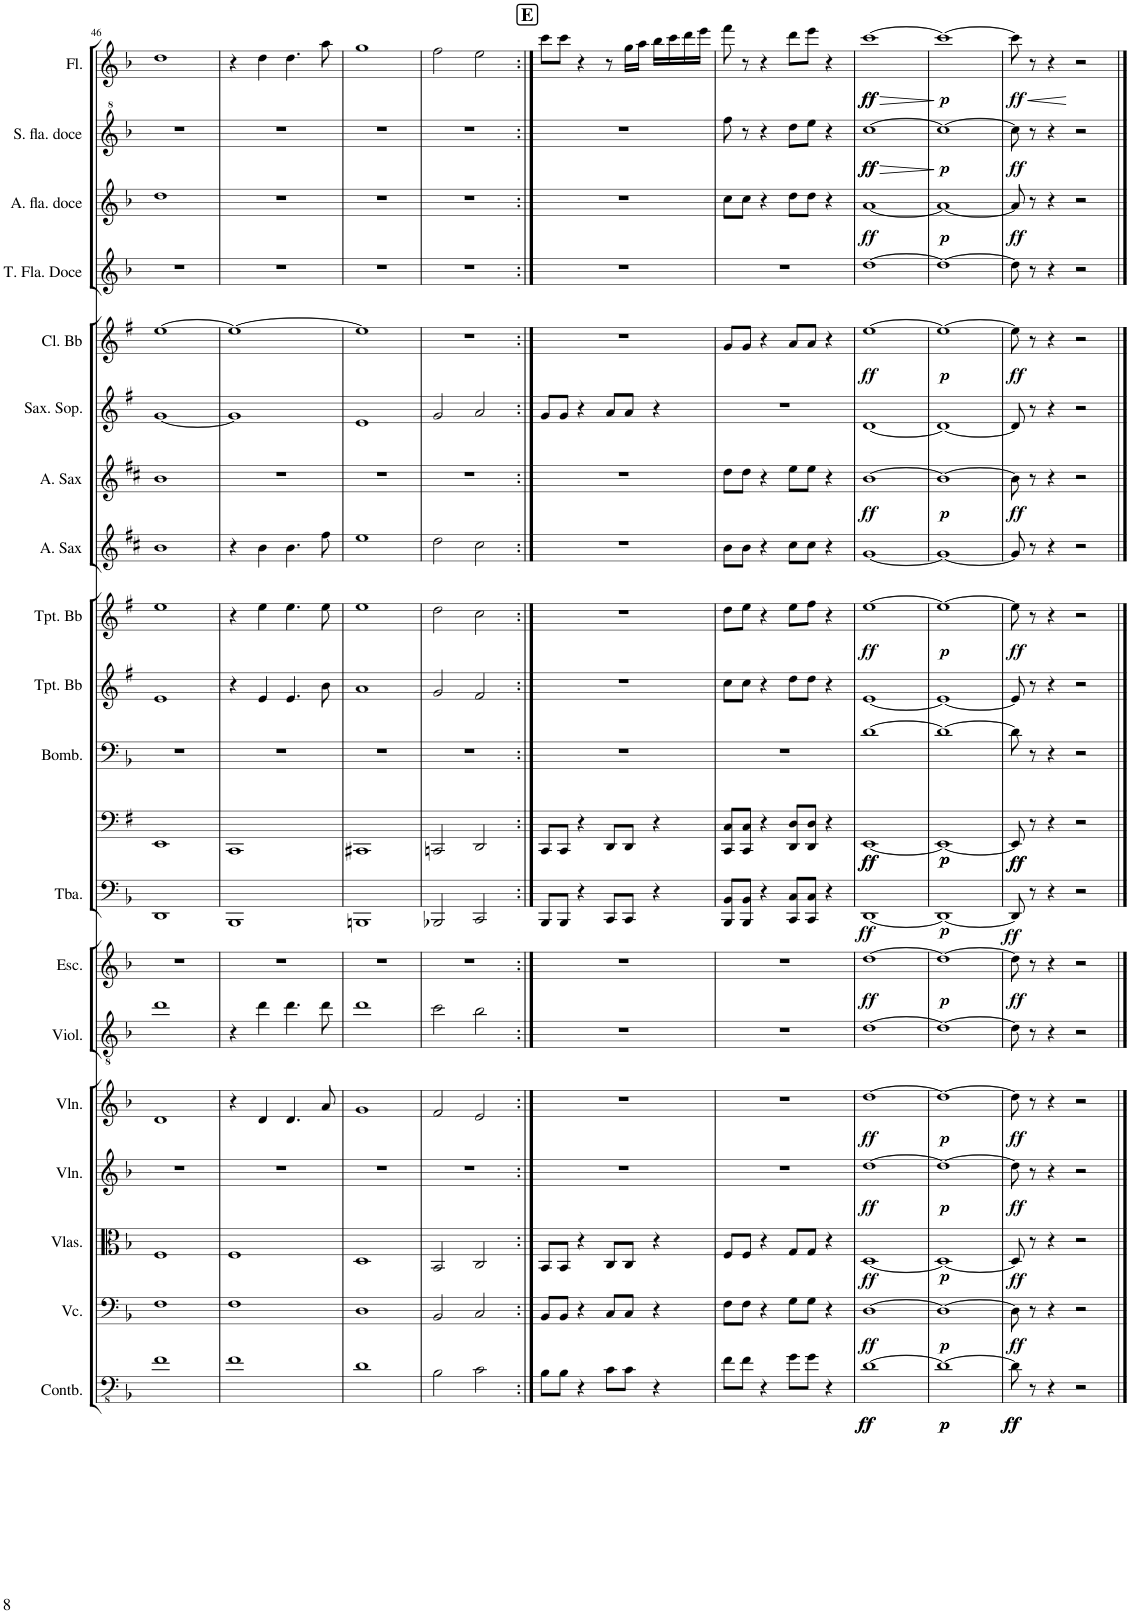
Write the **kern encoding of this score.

**kern	**dynam	**kern	**dynam	**kern	**dynam	**kern	**dynam	**kern	**dynam	**kern	**kern	**dynam	**kern	**dynam	**kern	**dynam	**kern	**kern	**kern	**dynam	**kern	**kern	**dynam	**kern	**kern	**dynam	**kern	**kern	**dynam	**kern	**dynam	**kern	**dynam
*part20	*part20	*part19	*part19	*part18	*part18	*part17	*part17	*part16	*part16	*part15	*part14	*part14	*part13	*part13	*part12	*part12	*part11	*part10	*part9	*part9	*part8	*part7	*part7	*part6	*part5	*part5	*part4	*part3	*part3	*part2	*part2	*part1	*part1
*staff20	*staff20	*staff19	*staff19	*staff18	*staff18	*staff17	*staff17	*staff16	*staff16	*staff15	*staff14	*staff14	*staff13	*staff13	*staff12	*staff12	*staff11	*staff10	*staff9	*staff9	*staff8	*staff7	*staff7	*staff6	*staff5	*staff5	*staff4	*staff3	*staff3	*staff2	*staff2	*staff1	*staff1
*I"Contrabaixo	*	*I"Violoncelo	*	*I"Violas	*	*I"Violino	*	*I"Violino	*	*I"Violão	*I"Escaleta	*	*I"Tuba	*	*I"Tuba em Bb	*	*I"Bombardino	*I"Trompete Bb	*I"Trompete Bb	*	*I"Saxofone Alto	*I"Saxofone Alto	*	*I"Saxofone Soprano	*I"Clarineta Bb	*	*I"Flauta doce Tenor	*I"Flauta doce Contralto	*	*I"Flauta doce Soprano	*	*I"Flauta	*
*I'Contb.	*	*I'Vc.	*	*I'Vlas.	*	*I'Vln.	*	*I'Vln.	*	*I'Viol.	*I'Esc.	*	*I'Tba.	*	*I'Tba	*	*I'Bomb.	*I'Tpt. Bb	*I'Tpt. Bb	*	*	*	*	*I'Sax. Sop.	*I'Cl. Bb	*	*	*	*	*	*	*I'Fl.	*
!!LO:PB:g=z
*clefFv4	*	*clefF4	*	*clefC3	*	*clefG2	*	*clefG2	*	*clefGv2	*clefG2	*	*clefF4	*	*clefF4	*	*clefF4	*clefG2	*clefG2	*	*clefG2	*clefG2	*	*clefG2	*clefG2	*	*clefG2	*clefG2	*	*clefG^2	*	*clefG2	*
*	*	*	*	*	*	*	*	*	*	*	*	*	*	*	*	*	*	*Trd1c2	*Trd1c2	*	*Trd5c9	*Trd5c9	*	*Trd1c2	*Trd1c2	*	*	*	*	*	*	*	*
*k[b-]	*	*k[b-]	*	*k[b-]	*	*k[b-]	*	*k[b-]	*	*k[b-]	*k[b-]	*	*k[b-]	*	*k[f#]	*	*k[b-]	*k[f#]	*k[f#]	*	*k[f#c#]	*k[f#c#]	*	*k[f#]	*k[f#]	*	*k[b-]	*k[b-]	*	*k[b-]	*	*k[b-]	*
*M4/4	*	*M4/4	*	*M4/4	*	*M4/4	*	*M4/4	*	*M4/4	*M4/4	*	*M4/4	*	*M4/4	*	*M4/4	*M4/4	*M4/4	*	*M4/4	*M4/4	*	*M4/4	*M4/4	*	*M4/4	*M4/4	*	*M4/4	*	*M4/4	*
=46	=46	=46	=46	=46	=46	=46	=46	=46	=46	=46	=46	=46	=46	=46	=46	=46	=46	=46	=46	=46	=46	=46	=46	=46	=46	=46	=46	=46	=46	=46	=46	=46	=46
1F	.	1F	.	1F	.	1r	.	1d	.	1dd	1r	.	1DD	.	1EE	.	1r	1e	1ee	.	1b	1b	.	[1g	[1ee	.	1r	1dd	.	1r	.	1dd	.
=47	=47	=47	=47	=47	=47	=47	=47	=47	=47	=47	=47	=47	=47	=47	=47	=47	=47	=47	=47	=47	=47	=47	=47	=47	=47	=47	=47	=47	=47	=47	=47	=47	=47
1F	.	1F	.	1F	.	1r	.	4r	.	4r	1r	.	1BBB-	.	1CC	.	1r	4r	4r	.	4r	1r	.	1g]	1ee_	.	1r	1r	.	1r	.	4r	.
.	.	.	.	.	.	.	.	4d/	.	4dd\	.	.	.	.	.	.	.	4e/	4ee\	.	4b\	.	.	.	.	.	.	.	.	.	.	4dd\	.
.	.	.	.	.	.	.	.	4.d/	.	4.dd\	.	.	.	.	.	.	.	4.e/	4.ee\	.	4.b\	.	.	.	.	.	.	.	.	.	.	4.dd\	.
.	.	.	.	.	.	.	.	8a/	.	8dd\	.	.	.	.	.	.	.	8b\	8ee\	.	8ff#\	.	.	.	.	.	.	.	.	.	.	8aa\	.
=48	=48	=48	=48	=48	=48	=48	=48	=48	=48	=48	=48	=48	=48	=48	=48	=48	=48	=48	=48	=48	=48	=48	=48	=48	=48	=48	=48	=48	=48	=48	=48	=48	=48
1D	.	1D	.	1D	.	1r	.	1g	.	1dd	1r	.	1BBBn	.	1CC#X	.	1r	1a	1ee	.	1ee	1r	.	1e	1ee]	.	1r	1r	.	1r	.	1gg	.
=49	=49	=49	=49	=49	=49	=49	=49	=49	=49	=49	=49	=49	=49	=49	=49	=49	=49	=49	=49	=49	=49	=49	=49	=49	=49	=49	=49	=49	=49	=49	=49	=49	=49
2BB-\	.	2BB-/	.	2BB-/	.	1r	.	2f/	.	2cc\	1r	.	2BBB-X/	.	2CCn/	.	1r	2g/	2dd\	.	2dd\	1r	.	2g/	1r	.	1r	1r	.	1r	.	2ff\	.
2C\	.	2C/	.	2C/	.	.	.	2e/	.	2b-\	.	.	2CC/	.	2DD/	.	.	2f#/	2cc\	.	2cc#\	.	.	2a/	.	.	.	.	.	.	.	2ee\	.
!!LO:REH:place=s1:a:B:cj:fs=14:t=E
=50:|!	=50:|!	=50:|!	=50:|!	=50:|!	=50:|!	=50:|!	=50:|!	=50:|!	=50:|!	=50:|!	=50:|!	=50:|!	=50:|!	=50:|!	=50:|!	=50:|!	=50:|!	=50:|!	=50:|!	=50:|!	=50:|!	=50:|!	=50:|!	=50:|!	=50:|!	=50:|!	=50:|!	=50:|!	=50:|!	=50:|!	=50:|!	=50:|!	=50:|!
8BB-\L	.	8BB-/L	.	8BB-/L	.	1r	.	1r	.	1r	1r	.	8BBB-/L	.	8CC/L	.	1r	1r	1r	.	1r	1r	.	8g/L	1r	.	1r	1r	.	1r	.	8ccc\L	.
8BB-\J	.	8BB-/J	.	8BB-/J	.	.	.	.	.	.	.	.	8BBB-/J	.	8CC/J	.	.	.	.	.	.	.	.	8g/J	.	.	.	.	.	.	.	8ccc\J	.
4r	.	4r	.	4r	.	.	.	.	.	.	.	.	4r	.	4r	.	.	.	.	.	.	.	.	4r	.	.	.	.	.	.	.	4r	.
8C\L	.	8C/L	.	8C/L	.	.	.	.	.	.	.	.	8CC/L	.	8DD/L	.	.	.	.	.	.	.	.	8a/L	.	.	.	.	.	.	.	8r	.
8C\J	.	8C/J	.	8C/J	.	.	.	.	.	.	.	.	8CC/J	.	8DD/J	.	.	.	.	.	.	.	.	8a/J	.	.	.	.	.	.	.	16gg\LL	.
.	.	.	.	.	.	.	.	.	.	.	.	.	.	.	.	.	.	.	.	.	.	.	.	.	.	.	.	.	.	.	.	16aa\JJ	.
4r	.	4r	.	4r	.	.	.	.	.	.	.	.	4r	.	4r	.	.	.	.	.	.	.	.	4r	.	.	.	.	.	.	.	16bb-\LL	.
.	.	.	.	.	.	.	.	.	.	.	.	.	.	.	.	.	.	.	.	.	.	.	.	.	.	.	.	.	.	.	.	16ccc\	.
.	.	.	.	.	.	.	.	.	.	.	.	.	.	.	.	.	.	.	.	.	.	.	.	.	.	.	.	.	.	.	.	16ddd\	.
.	.	.	.	.	.	.	.	.	.	.	.	.	.	.	.	.	.	.	.	.	.	.	.	.	.	.	.	.	.	.	.	16eee\JJ	.
=51	=51	=51	=51	=51	=51	=51	=51	=51	=51	=51	=51	=51	=51	=51	=51	=51	=51	=51	=51	=51	=51	=51	=51	=51	=51	=51	=51	=51	=51	=51	=51	=51	=51
8F\L	.	8F\L	.	8F/L	.	1r	.	1r	.	1r	1r	.	8BBB-/ 8BB-/L	.	8CC/ 8C/L	.	1r	8cc\L	8dd\L	.	8b\L	8dd\L	.	1r	8g/L	.	1r	8cc\L	.	8fff\	.	8fff\	.
8F\J	.	8F\J	.	8F/J	.	.	.	.	.	.	.	.	8BBB-/ 8BB-/J	.	8CC/ 8C/J	.	.	8cc\J	8ee\J	.	8b\J	8dd\J	.	.	8g/J	.	.	8cc\J	.	8r	.	8r	.
4r	.	4r	.	4r	.	.	.	.	.	.	.	.	4r	.	4r	.	.	4r	4r	.	4r	4r	.	.	4r	.	.	4r	.	4r	.	4r	.
8G\L	.	8G\L	.	8G/L	.	.	.	.	.	.	.	.	8CC/ 8C/L	.	8DD/ 8D/L	.	.	8dd\L	8ee\L	.	8cc#\L	8ee\L	.	.	8a/L	.	.	8dd\L	.	8ddd\L	.	8ddd\L	.
8G\J	.	8G\J	.	8G/J	.	.	.	.	.	.	.	.	8CC/ 8C/J	.	8DD/ 8D/J	.	.	8dd\J	8ff#\J	.	8cc#\J	8ee\J	.	.	8a/J	.	.	8dd\J	.	8eee\J	.	8eee\J	.
4r	.	4r	.	4r	.	.	.	.	.	.	.	.	4r	.	4r	.	.	4r	4r	.	4r	4r	.	.	4r	.	.	4r	.	4r	.	4r	.
=52	=52	=52	=52	=52	=52	=52	=52	=52	=52	=52	=52	=52	=52	=52	=52	=52	=52	=52	=52	=52	=52	=52	=52	=52	=52	=52	=52	=52	=52	=52	=52	=52	=52
!	!LO:DY:b	!	!	!	!	!	!	!	!	!	!	!	!	!	!	!	!	!	!	!	!	!	!	!	!	!	!	!	!	!	!LO:HP:b	!	!LO:HP:b
!	!LO:DY:n=1:b	!	!LO:DY:b	!	!LO:DY:b	!	!LO:DY:b	!	!LO:DY:b	!	!	!LO:DY:b	!	!LO:DY:b	!	!LO:DY:b	!	!	!	!	!	!	!	!	!	!	!	!	!	!	!	!	!
!	!	!	!	!	!	!	!	!	!	!	!	!	!	!	!	!LO:DY:n=1:b	!	!	!	!LO:DY:b	!	!	!LO:DY:b	!	!	!LO:DY:b	!	!	!LO:DY:b	!	!LO:DY:n=1:b	!	!
!	!	!	!	!	!	!	!	!	!	!	!	!	!	!	!	!	!	!	!	!	!	!	!	!	!	!	!	!	!	!	!LO:DY:n=2:b	!	!LO:DY:n=1:b
!	!	!	!	!	!	!	!	!	!	!	!	!	!	!	!	!	!	!	!	!	!	!	!	!	!	!	!	!	!	!	!	!	!LO:DY:n=2:b
[1D	ff ff	[1D	ff	[1D	ff	[1dd	ff	[1dd	ff	[1d	[1dd	ff	[1DD	ff	[1EE	ff ff	[1d	[1e	[1ee	ff	[1g	[1b	ff	[1d	[1ee	ff	[1dd	[1a	ff	[1ccc	> ff ff	[1ccc	> ff ff
.	.	.	.	.	.	.	.	.	.	.	.	.	.	.	.	.	.	.	.	.	.	.	.	.	.	.	.	.	.	.	]	.	]
=53	=53	=53	=53	=53	=53	=53	=53	=53	=53	=53	=53	=53	=53	=53	=53	=53	=53	=53	=53	=53	=53	=53	=53	=53	=53	=53	=53	=53	=53	=53	=53	=53	=53
!	!LO:DY:b	!	!	!	!	!	!	!	!	!	!	!	!	!	!	!	!	!	!	!	!	!	!	!	!	!	!	!	!	!	!	!	!
!	!LO:DY:n=1:b	!	!LO:DY:b	!	!LO:DY:b	!	!LO:DY:b	!	!LO:DY:b	!	!	!LO:DY:b	!	!LO:DY:b	!	!LO:DY:b	!	!	!	!	!	!	!	!	!	!	!	!	!	!	!	!	!
!	!	!	!	!	!	!	!	!	!	!	!	!	!	!	!	!LO:DY:n=1:b	!	!	!	!LO:DY:b	!	!	!LO:DY:b	!	!	!LO:DY:b	!	!	!LO:DY:b	!	!LO:DY:b	!	!LO:DY:b
1D_	p p	1D_	p	1D_	p	1dd_	p	1dd_	p	1d_	1dd_	p	1DD_	p	1EE_	p p	1d_	1e_	1ee_	p	1g_	1b_	p	1d_	1ee_	p	1dd_	1a_	p	1ccc_	p	1ccc_	p
=54	=54	=54	=54	=54	=54	=54	=54	=54	=54	=54	=54	=54	=54	=54	=54	=54	=54	=54	=54	=54	=54	=54	=54	=54	=54	=54	=54	=54	=54	=54	=54	=54	=54
!	!LO:DY:b	!	!	!	!	!	!	!	!	!	!	!	!	!	!	!	!	!	!	!	!	!	!	!	!	!	!	!	!	!	!	!	!LO:HP:b
!	!LO:DY:n=1:b	!	!LO:DY:b	!	!LO:DY:b	!	!LO:DY:b	!	!LO:DY:b	!	!	!LO:DY:b	!	!LO:DY:b	!	!LO:DY:b	!	!	!	!	!	!	!	!	!	!	!	!	!	!	!	!	!
!	!	!	!	!	!	!	!	!	!	!	!	!	!	!	!	!LO:DY:n=1:b	!	!	!	!LO:DY:b	!	!	!LO:DY:b	!	!	!LO:DY:b	!	!	!LO:DY:b	!	!LO:DY:b	!	!LO:DY:n=1:b
8D\]	ff ff	8D\]	ff	8D/]	ff	8dd\]	ff	8dd\]	ff	8d\]	8dd\]	ff	8DD/]	ff	8EE/]	ff ff	8d\]	8e/]	8ee\]	ff	8g/]	8b\]	ff	8d/]	8ee\]	ff	8dd\]	8a/]	ff	8ccc\]	ff	8ccc\]	< ff
8r	.	8r	.	8r	.	8r	.	8r	.	8r	8r	.	8r	.	8r	.	8r	8r	8r	.	8r	8r	.	8r	8r	.	8r	8r	.	8r	.	8r	.
4r	.	4r	.	4r	.	4r	.	4r	.	4r	4r	.	4r	.	4r	.	4r	4r	4r	.	4r	4r	.	4r	4r	.	4r	4r	.	4r	.	4r	.
2r	.	2r	.	2r	.	2r	.	2r	.	2r	2r	.	2r	.	2r	.	2r	2r	2r	.	2r	2r	.	2r	2r	.	2r	2r	.	2r	.	2r	.
.	.	.	.	.	.	.	.	.	.	.	.	.	.	.	.	.	.	.	.	.	.	.	.	.	.	.	.	.	.	.	.	.	[
==	==	==	==	==	==	==	==	==	==	==	==	==	==	==	==	==	==	==	==	==	==	==	==	==	==	==	==	==	==	==	==	==	==
*-	*-	*-	*-	*-	*-	*-	*-	*-	*-	*-	*-	*-	*-	*-	*-	*-	*-	*-	*-	*-	*-	*-	*-	*-	*-	*-	*-	*-	*-	*-	*-	*-	*-
